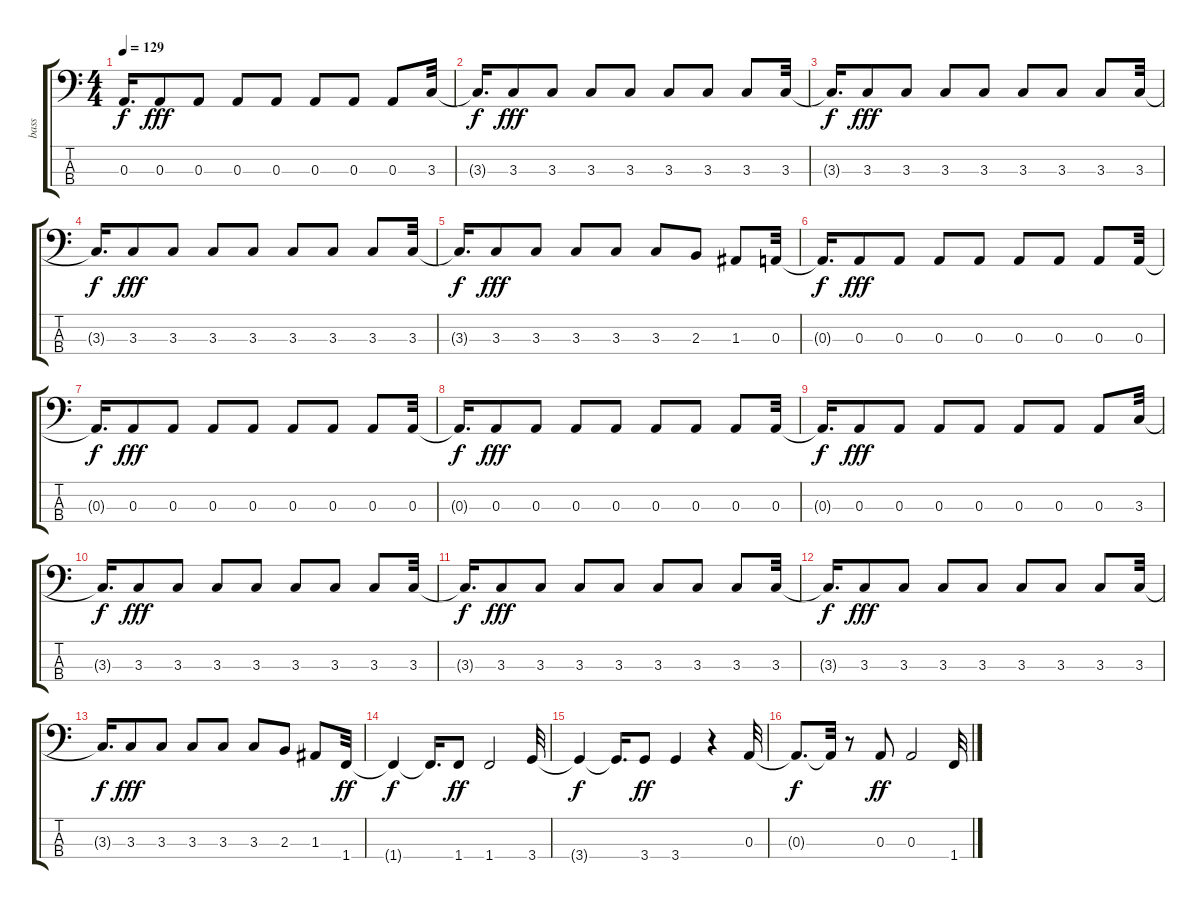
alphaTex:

\track ("bass" "bass") {instrument electricbasspick}
\staff {score tabs}
\tuning (G2 D2 A1 E1) {hide}
\ts (4 4)
\tempo 129
\clef f4
\ks c
0.3{t}.16{d dy f} 0.3.8{dy fff} 0.3.8 0.3.8 0.3.8 0.3.8 0.3.8 0.3.8 3.3.32 |
3.3{t}.16{d dy f} 3.3.8{dy fff} 3.3.8 3.3.8 3.3.8 3.3.8 3.3.8 3.3.8 3.3.32 |
3.3{t}.16{d dy f} 3.3.8{dy fff} 3.3.8 3.3.8 3.3.8 3.3.8 3.3.8 3.3.8 3.3.32 |
3.3{t}.16{d dy f} 3.3.8{dy fff} 3.3.8 3.3.8 3.3.8 3.3.8 3.3.8 3.3.8 3.3.32 |
3.3{t}.16{d dy f} 3.3.8{dy fff} 3.3.8 3.3.8 3.3.8 3.3.8 2.3.8 1.3.8 0.3.32 |
0.3{t}.16{d dy f} 0.3.8{dy fff} 0.3.8 0.3.8 0.3.8 0.3.8 0.3.8 0.3.8 0.3.32 |
0.3{t}.16{d dy f} 0.3.8{dy fff} 0.3.8 0.3.8 0.3.8 0.3.8 0.3.8 0.3.8 0.3.32 |
0.3{t}.16{d dy f} 0.3.8{dy fff} 0.3.8 0.3.8 0.3.8 0.3.8 0.3.8 0.3.8 0.3.32 |
0.3{t}.16{d dy f} 0.3.8{dy fff} 0.3.8 0.3.8 0.3.8 0.3.8 0.3.8 0.3.8 3.3.32 |
3.3{t}.16{d dy f} 3.3.8{dy fff} 3.3.8 3.3.8 3.3.8 3.3.8 3.3.8 3.3.8 3.3.32 |
3.3{t}.16{d dy f} 3.3.8{dy fff} 3.3.8 3.3.8 3.3.8 3.3.8 3.3.8 3.3.8 3.3.32 |
3.3{t}.16{d dy f} 3.3.8{dy fff} 3.3.8 3.3.8 3.3.8 3.3.8 3.3.8 3.3.8 3.3.32 |
3.3{t}.16{d dy f} 3.3.8{dy fff} 3.3.8 3.3.8 3.3.8 3.3.8 2.3.8 1.3.8 1.4.32{dy ff} |
1.4{t}.4{dy f} 1.4{t}.16{d} 1.4.8{dy ff} 1.4.2 3.4.32 |
3.4{t}.4{dy f} 3.4{t}.16{d} 3.4.8{dy ff} 3.4.4 r.4 0.3.32 |
0.3{t}.8{d dy f} 0.3{t}.32 r.8 0.3.8{dy ff} 0.3.2 1.4.32
